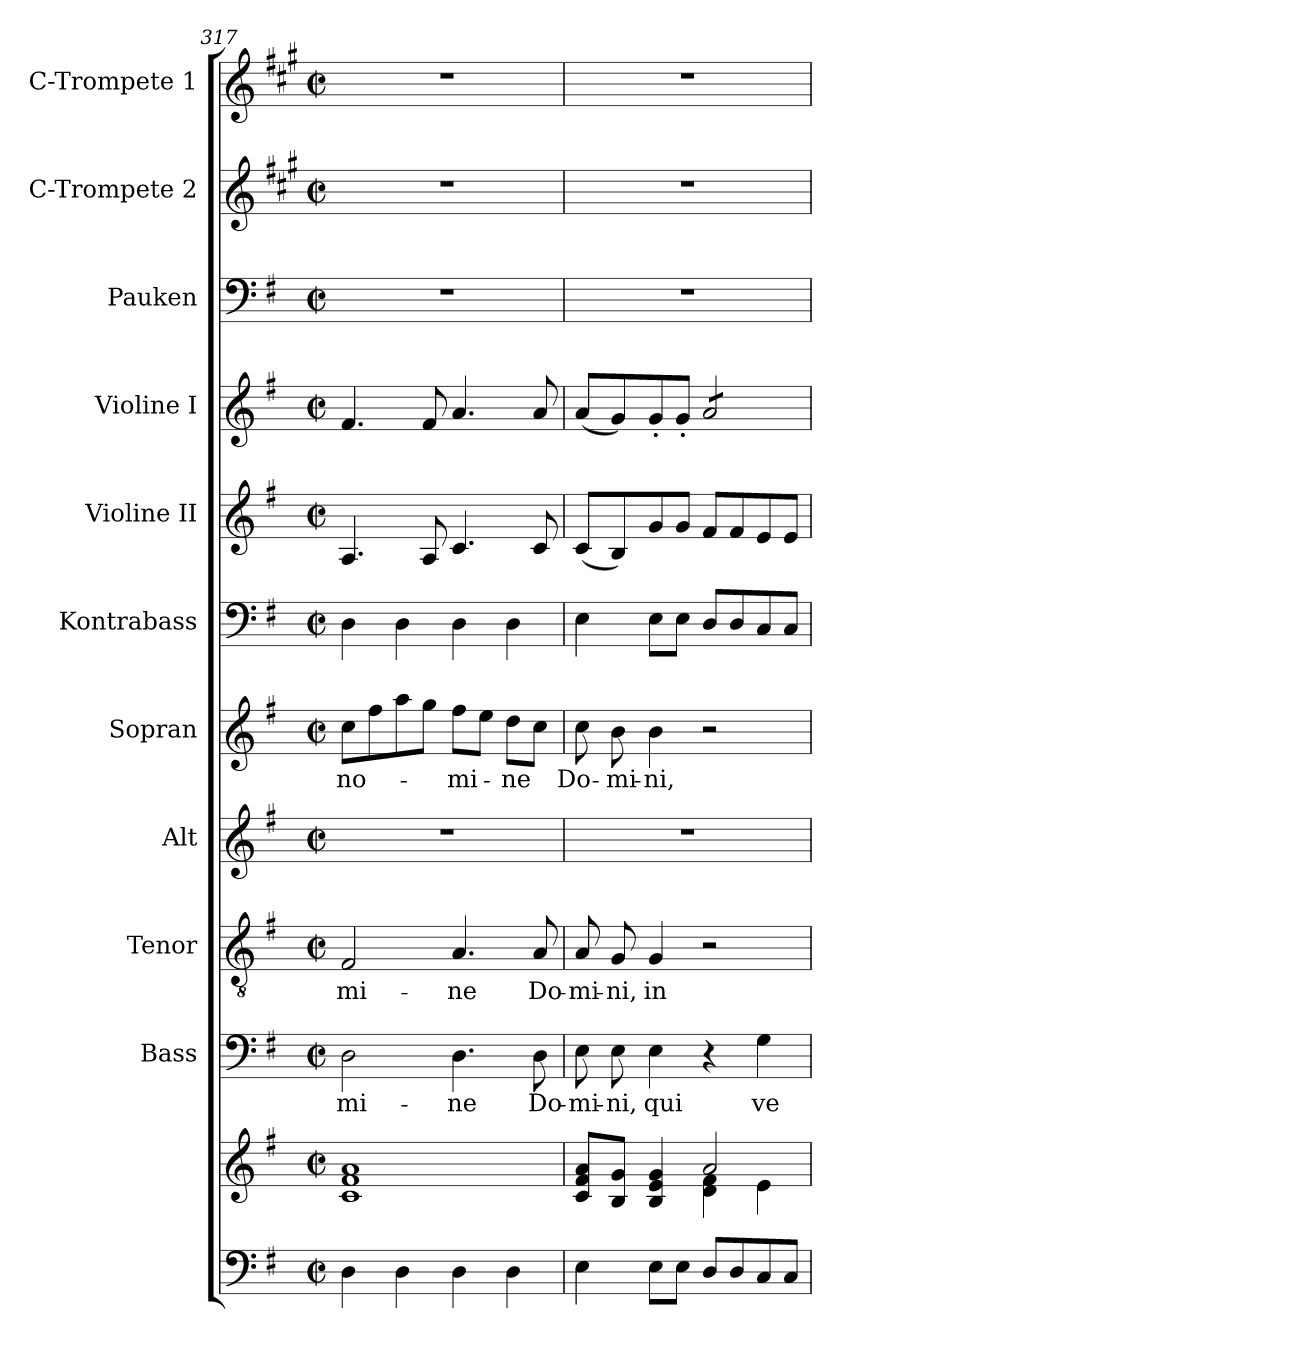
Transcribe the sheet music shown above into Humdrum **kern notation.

**kern	**kern	**kern	**text	**kern	**text	**kern	**kern	**text	**kern	**kern	**kern	**kern	**kern	**kern
*part11	*part11	*part10	*part10	*part9	*part9	*part8	*part7	*part7	*part6	*part5	*part4	*part3	*part2	*part1
*staff12	*staff11	*staff10	*staff10	*staff9	*staff9	*staff8	*staff7	*staff7	*staff6	*staff5	*staff4	*staff3	*staff2	*staff1
*	*	*I"Bass	*	*I"Tenor	*	*I"Alt	*I"Sopran	*	*I"Kontrabass	*I"Violine II	*I"Violine I	*I"Pauken	*I"C-Trompete 2	*I"C-Trompete 1
*	*	*I'B.	*	*I'T.	*	*I'A.	*I'S.	*	*I'Kb.	*I'Vl. II	*I'Vl. I	*I'Pk.	*I'C Trp. 2	*I'C Trp. 1
*clefF4	*clefG2	*clefF4	*	*clefGv2	*	*clefG2	*clefG2	*	*clefF4	*clefG2	*clefG2	*clefF4	*clefG2	*clefG2
*	*	*	*	*	*	*	*	*	*ITrd7c12	*	*	*	*ITrd1c2	*ITrd1c2
*k[f#]	*k[f#]	*k[f#]	*	*k[f#]	*	*k[f#]	*k[f#]	*	*k[f#]	*k[f#]	*k[f#]	*k[f#]	*k[f#]	*k[f#]
*G:	*G:	*G:	*	*G:	*	*G:	*G:	*	*G:	*G:	*G:	*G:	*G:	*G:
*M2/2	*M2/2	*M2/2	*	*M2/2	*	*M2/2	*M2/2	*	*M2/2	*M2/2	*M2/2	*M2/2	*M2/2	*M2/2
*met(c|)	*met(c|)	*met(c|)	*	*met(c|)	*	*met(c|)	*met(c|)	*	*met(c|)	*met(c|)	*met(c|)	*met(c|)	*met(c|)	*met(c|)
=317	=317	=317	=317	=317	=317	=317	=317	=317	=317	=317	=317	=317	=317	=317
!	!	!	!LO:LY:b	!	!LO:LY:b	!	!	!LO:LY:b	!	!	!	!	!	!
4D\	1c 1f# 1a	2D\	-mi-	2F#/	-mi-	1r	8cc\L	no-	4DD\	4.A/	4.f#/	1r	1r	1r
.	.	.	.	.	.	.	8ff#\	.	.	.	.	.	.	.
4D\	.	.	.	.	.	.	8aa\	.	4DD\	.	.	.	.	.
.	.	.	.	.	.	.	8gg\J	.	.	8A/	8f#/	.	.	.
!	!	!	!LO:LY:b	!	!LO:LY:b	!	!	!LO:LY:b	!	!	!	!	!	!
4D\	.	4.D\	-ne	4.A/	-ne	.	8ff#\L	-mi-	4DD\	4.c/	4.a/	.	.	.
.	.	.	.	.	.	.	8ee\J	.	.	.	.	.	.	.
!	!	!	!	!	!	!	!	!LO:LY:b	!	!	!	!	!	!
4D\	.	.	.	.	.	.	8dd\L	-ne	4DD\	.	.	.	.	.
!	!	!	!LO:LY:b	!	!LO:LY:b	!	!	!	!	!	!	!	!	!
.	.	8D\	Do-	8A/	Do-	.	8cc\J	.	.	8c/	8a/	.	.	.
=318	=318	=318	=318	=318	=318	=318	=318	=318	=318	=318	=318	=318	=318	=318
*	*^	*	*	*	*	*	*	*	*	*	*	*	*	*
!	!	!	!	!LO:LY:b	!	!LO:LY:b	!	!	!LO:LY:b	!	!	!	!	!	!
4E\	8c/ 8f#/ 8a/L	2ryy	8E\	-mi-	8A/	-mi-	1r	8cc\	Do-	4EE\	(<8c/L	(<8a/L	1r	1r	1r
!	!	!	!	!LO:LY:b	!	!LO:LY:b	!	!	!LO:LY:b	!	!	!	!	!	!
.	8B/ 8g/J	.	8E\	-ni,	8G/	-ni,	.	8b\	-mi-	.	8B/)	8g/)	.	.	.
!	!	!	!	!LO:LY:b	!	!LO:LY:b	!	!	!LO:LY:b	!	!	!	!	!	!
8E\L	4B/ 4e/ 4g/	.	4E\	qui	4G/	in	.	4b\	-ni,	8EE\L	8g/	8g'</	.	.	.
8E\J	.	.	.	.	.	.	.	.	.	8EE\J	8g/J	8g'</J	.	.	.
*	*	*	*	*	*	*	*	*	*	*	*	*tremolo	*	*	*
8D/L	2a/	4d\ 4f#\	4r	.	2r	.	.	2r	.	8DD/L	8f#/L	8a/L	.	.	.
8D/	.	.	.	.	.	.	.	.	.	8DD/	8f#/	8a/	.	.	.
!	!	!	!	!LO:LY:b	!	!	!	!	!	!	!	!	!	!	!
8C/	.	4e\	4G\	ve-	.	.	.	.	.	8CC/	8e/	8a/	.	.	.
8C/J	.	.	.	.	.	.	.	.	.	8CC/J	8e/J	8a/J	.	.	.
*	*	*	*	*	*	*	*	*	*	*	*	*Xtremolo	*	*	*
*	*v	*v	*	*	*	*	*	*	*	*	*	*	*	*	*
=	=	=	=	=	=	=	=	=	=	=	=	=	=	=
*-	*-	*-	*-	*-	*-	*-	*-	*-	*-	*-	*-	*-	*-	*-
